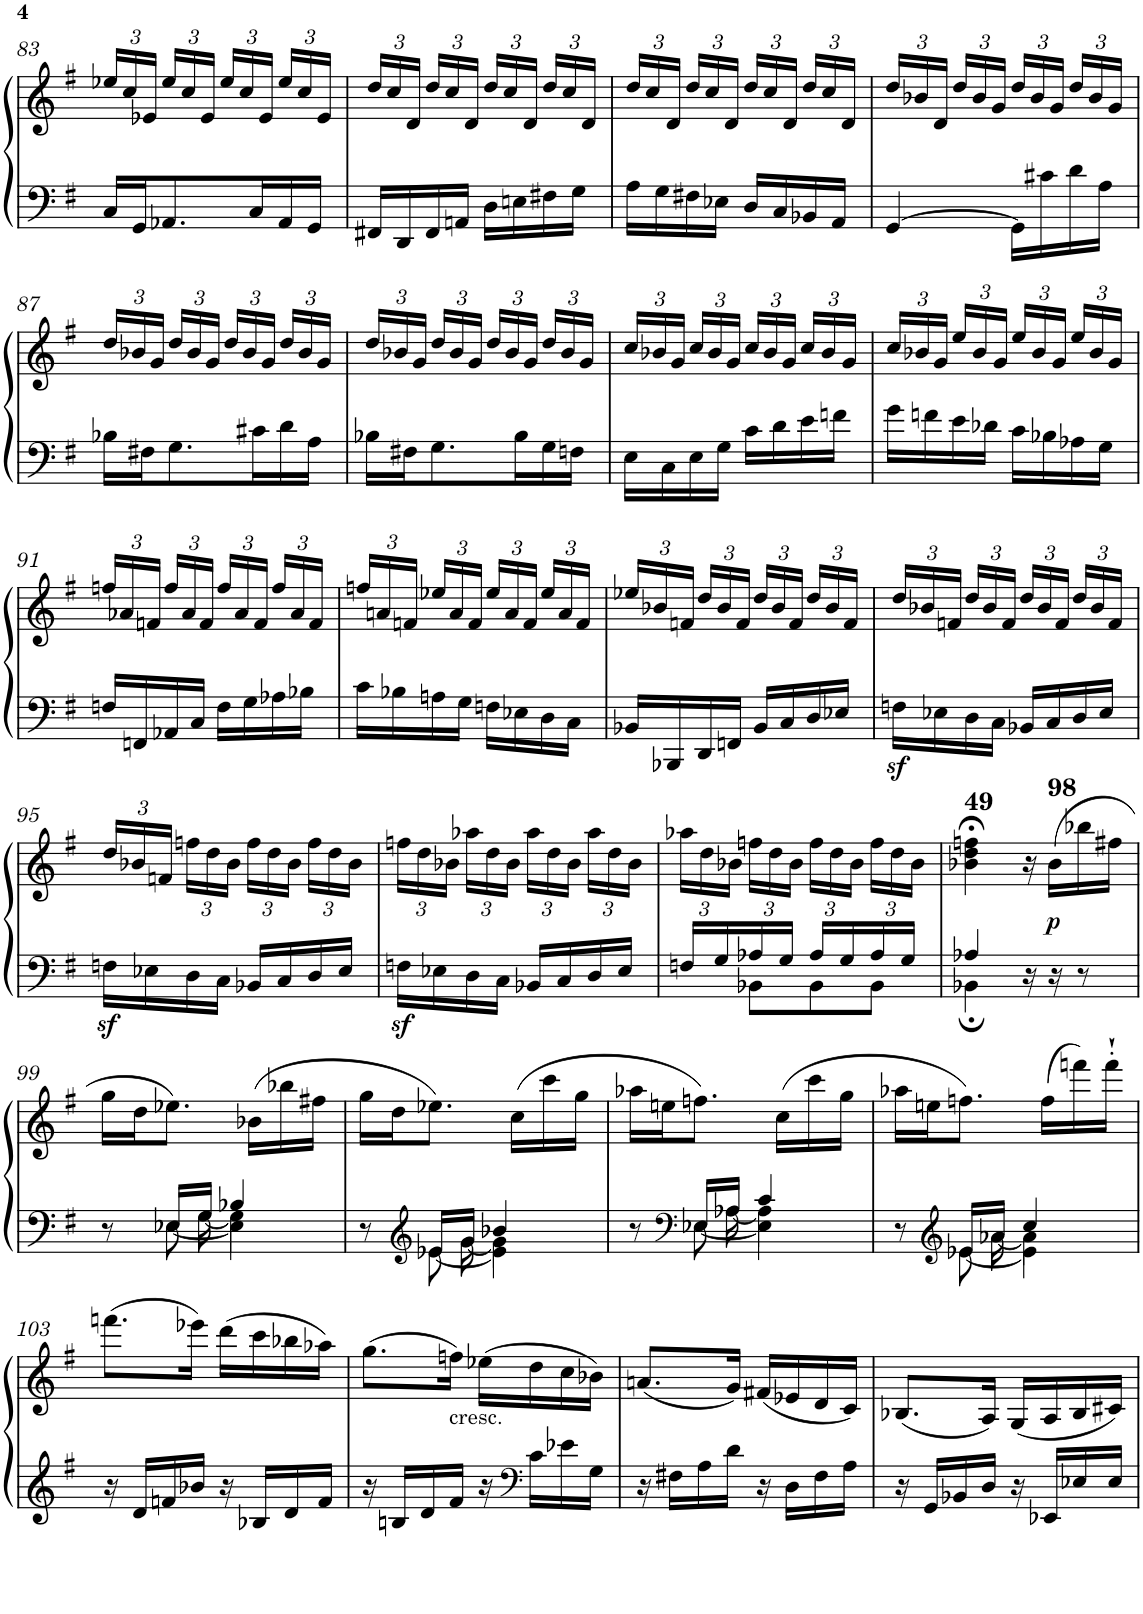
**kern	**kern	**dynam
*part1	*part1	*part1
*staff2	*staff1	*staff1/2
*I"Piano	*	*
*I'Pno	*	*
!!LO:PB:g=z
*clefF4	*clefG2	*
*k[f#]	*k[f#]	*
*G:	*G:	*
*M2/4	*M2/4	*
*	*Xbrackettup	*
=83	=83	=83
16C/LL	24ee-X/LL	.
.	24cc/	.
16GG/J	.	.
.	24e-X/JJ	.
8.AA-X/	24ee-/LL	.
.	24cc/	.
.	24e-/JJ	.
.	24ee-/LL	.
.	24cc/	.
16C/L	.	.
.	24e-/JJ	.
16AA-/	24ee-/LL	.
.	24cc/	.
16GG/JJ	.	.
.	24e-/JJ	.
=84	=84	=84
16FF#X/LL	24dd/LL	.
.	24cc/	.
16DD/	.	.
.	24d/JJ	.
16FF#/	24dd/LL	.
.	24cc/	.
16AAn/JJ	.	.
.	24d/JJ	.
16D\LL	24dd/LL	.
.	24cc/	.
16En\	.	.
.	24d/JJ	.
16F#X\	24dd/LL	.
.	24cc/	.
16G\JJ	.	.
.	24d/JJ	.
=85	=85	=85
16A\LL	24dd/LL	.
.	24cc/	.
16G\	.	.
.	24d/JJ	.
16F#X\	24dd/LL	.
.	24cc/	.
16E-X\JJ	.	.
.	24d/JJ	.
16D/LL	24dd/LL	.
.	24cc/	.
16C/	.	.
.	24d/JJ	.
16BB-X/	24dd/LL	.
.	24cc/	.
16AA/JJ	.	.
.	24d/JJ	.
=86	=86	=86
[4GG/	24dd/LL	.
.	24b-X/	.
.	24d/JJ	.
.	24dd/LL	.
.	24b-/	.
.	24g/JJ	.
16GG\LL]	24dd/LL	.
.	24b-/	.
16c#X\	.	.
.	24g/JJ	.
16d\	24dd/LL	.
.	24b-/	.
16A\JJ	.	.
.	24g/JJ	.
!!LO:LB:g=z
=87	=87	=87
16B-X\LL	24dd/LL	.
.	24b-X/	.
16F#X\J	.	.
.	24g/JJ	.
8.G\	24dd/LL	.
.	24b-/	.
.	24g/JJ	.
.	24dd/LL	.
.	24b-/	.
16c#X\L	.	.
.	24g/JJ	.
16d\	24dd/LL	.
.	24b-/	.
16A\JJ	.	.
.	24g/JJ	.
=88	=88	=88
16B-X\LL	24dd/LL	.
.	24b-X/	.
16F#X\J	.	.
.	24g/JJ	.
8.G\	24dd/LL	.
.	24b-/	.
.	24g/JJ	.
.	24dd/LL	.
.	24b-/	.
16B-\L	.	.
.	24g/JJ	.
16G\	24dd/LL	.
.	24b-/	.
16Fn\JJ	.	.
.	24g/JJ	.
=89	=89	=89
16E\LL	24cc/LL	.
.	24b-X/	.
16C\	.	.
.	24g/JJ	.
16E\	24cc/LL	.
.	24b-/	.
16G\JJ	.	.
.	24g/JJ	.
16c\LL	24cc/LL	.
.	24b-/	.
16d\	.	.
.	24g/JJ	.
16e\	24cc/LL	.
.	24b-/	.
16fn\JJ	.	.
.	24g/JJ	.
=90	=90	=90
16g\LL	24cc/LL	.
.	24b-X/	.
16fn\	.	.
.	24g/JJ	.
16e\	24ee/LL	.
.	24b-/	.
16d-X\JJ	.	.
.	24g/JJ	.
16c\LL	24ee/LL	.
.	24b-/	.
16B-X\	.	.
.	24g/JJ	.
16A-X\	24ee/LL	.
.	24b-/	.
16G\JJ	.	.
.	24g/JJ	.
!!LO:LB:g=z
=91	=91	=91
16Fn/LL	24ffn/LL	.
.	24a-X/	.
16FFn/	.	.
.	24fn/JJ	.
16AA-X/	24ff/LL	.
.	24a-/	.
16C/JJ	.	.
.	24f/JJ	.
16F\LL	24ff/LL	.
.	24a-/	.
16G\	.	.
.	24f/JJ	.
16A-X\	24ff/LL	.
.	24a-/	.
16B-X\JJ	.	.
.	24f/JJ	.
=92	=92	=92
16c\LL	24ffn/LL	.
.	24an/	.
16B-X\	.	.
.	24fn/JJ	.
16An\	24ee-X/LL	.
.	24a/	.
16G\JJ	.	.
.	24f/JJ	.
16Fn\LL	24ee-/LL	.
.	24a/	.
16E-X\	.	.
.	24f/JJ	.
16D\	24ee-/LL	.
.	24a/	.
16C\JJ	.	.
.	24f/JJ	.
=93	=93	=93
16BB-X/LL	24ee-X/LL	.
.	24b-X/	.
16BBB-X/	.	.
.	24fn/JJ	.
16DD/	24dd/LL	.
.	24b-/	.
16FFn/JJ	.	.
.	24f/JJ	.
16BB-/LL	24dd/LL	.
.	24b-/	.
16C/	.	.
.	24f/JJ	.
16D/	24dd/LL	.
.	24b-/	.
16E-X/JJ	.	.
.	24f/JJ	.
=94	=94	=94
16Fnz<\LL	24dd/LL	.
.	24b-X/	.
16E-X\	.	.
.	24fn/JJ	.
16D\	24dd/LL	.
.	24b-/	.
16C\JJ	.	.
.	24f/JJ	.
16BB-X/LL	24dd/LL	.
.	24b-/	.
16C/	.	.
.	24f/JJ	.
16D/	24dd/LL	.
.	24b-/	.
16E-/JJ	.	.
.	24f/JJ	.
!!LO:LB:g=z
=95	=95	=95
16Fnz<\LL	24dd/LL	.
.	24b-X/	.
16E-X\	.	.
.	24fn/JJ	.
16D\	24ffn\LL	.
.	24dd\	.
16C\JJ	.	.
.	24b-\JJ	.
16BB-X/LL	24ff\LL	.
.	24dd\	.
16C/	.	.
.	24b-\JJ	.
16D/	24ff\LL	.
.	24dd\	.
16E-/JJ	.	.
.	24b-\JJ	.
=96	=96	=96
16Fnz<\LL	24ffn\LL	.
.	24dd\	.
16E-X\	.	.
.	24b-X\JJ	.
16D\	24aa-X\LL	.
.	24dd\	.
16C\JJ	.	.
.	24b-\JJ	.
16BB-X/LL	24aa-\LL	.
.	24dd\	.
16C/	.	.
.	24b-\JJ	.
16D/	24aa-\LL	.
.	24dd\	.
16E-/JJ	.	.
.	24b-\JJ	.
=97	=97	=97
*^	*	*
16Fn/LL	8ryy	24aa-X\LL	.
.	.	24dd\	.
16G/	.	.	.
.	.	24b-X\JJ	.
16A-X/	8BB-X\L	24ffn\LL	.
.	.	24dd\	.
16G/JJ	.	.	.
.	.	24b-\JJ	.
16A-/LL	8BB-\	24ff\LL	.
.	.	24dd\	.
16G/	.	.	.
.	.	24b-\JJ	.
16A-/	8BB-\J	24ff\LL	.
.	.	24dd\	.
16G/JJ	.	.	.
.	.	24b-\JJ	.
=98	=98	=98	=98
!	!	!LO:TX:a:B:t=49	!
4A-X/	4BB-X;\	4b-X\;< 4dd\;< 4ffn\;<	.
16r	4ryy	16r	.
!	!	!LO:TX:a:B:t=98	!
!	!	!	!LO:DY:b
16r	.	(>16b-\LL	p
8r	.	16bb-X\	.
.	.	16ff#X\JJ	.
!!LO:LB:g=z
=99	=99	=99	=99
*	*^	*	*
8r	8ryy	8.ryy	16gg\LL	.
.	.	.	16dd\J	.
16E-X/LL	[8E-\	.	8.ee-X\J)	.
16G/JJ	.	[16G\	.	.
4B-X/	4E-\]	4G\]	.	.
.	.	.	(>16b-X\LL	.
.	.	.	16bb-X\	.
.	.	.	16ff#X\JJ	.
=100	=100	=100	=100	=100
8r	8ryy	8.ryy	16gg\LL	.
.	.	.	16dd\J	.
*clefG2	*	*	*	*
16e-X/LL	[8e-\	.	8.ee-X\J)	.
16g/JJ	.	[16g\	.	.
4b-X/	4e-\]	4g\]	.	.
.	.	.	(>16cc\LL	.
.	.	.	16ccc\	.
.	.	.	16gg\JJ	.
=101	=101	=101	=101	=101
8r	8ryy	8.ryy	16aa-X\LL	.
.	.	.	16een\J	.
*clefF4	*	*	*	*
16E-X/LL	[8E-\	.	8.ffn\J)	.
16A-X/JJ	.	[16A-\	.	.
4c/	4E-\]	4A-\]	.	.
.	.	.	(>16cc\LL	.
.	.	.	16ccc\	.
.	.	.	16gg\JJ	.
=102	=102	=102	=102	=102
8r	8ryy	8.ryy	16aa-X\LL	.
.	.	.	16een\J	.
*clefG2	*	*	*	*
16e-X/LL	[8e-\	.	8.ffn\J)	.
16a-X/JJ	.	[16a-\	.	.
4cc/	4e-\]	4a-\]	.	.
.	.	.	(>16ff\LL	.
.	.	.	16fffn\)	.
.	.	.	16fff'`\JJ	.
*v	*v	*v	*	*
!!LO:LB:g=z
=103	=103	=103
16r	(>8.fffn\L	.
16d/LL	.	.
16fn/	.	.
16b-X/JJ	16eee-X\Jk)	.
16r	(>16ddd\LL	.
16B-X/LL	16ccc\	.
16d/	16bb-X\	.
16f/JJ	16aa-X\JJ)	.
=104	=104	=104
16r	(>8.gg\L	.
16Bn/LL	.	.
16d/	.	.
!	!LO:TX:b:t=cresc.	!
16f#/JJ	16ffn\Jk)	.
16r	(>16ee-X\LL	.
*clefF4	*	*
16c\LL	16dd\	.
16e-X\	16cc\	.
16G\JJ	16b-X\JJ)	.
=105	=105	=105
16r	(<8.an/L	.
16F#X\LL	.	.
16A\	.	.
16d\JJ	16g/Jk)	.
16r	(<16f#X/LL	.
16D\LL	16e-X/	.
16F#\	16d/	.
16A\JJ	16c/JJ)	.
=106	=106	=106
16r	(<8.B-X/L	.
16GG/LL	.	.
16BB-X/	.	.
16D/JJ	16A/Jk)	.
16r	(<16G/LL	.
16EE-X/LL	16A/	.
16E-X/	16B-/	.
16E-/JJ	16c#X/JJ)	.
=	=	=
*-	*-	*-
